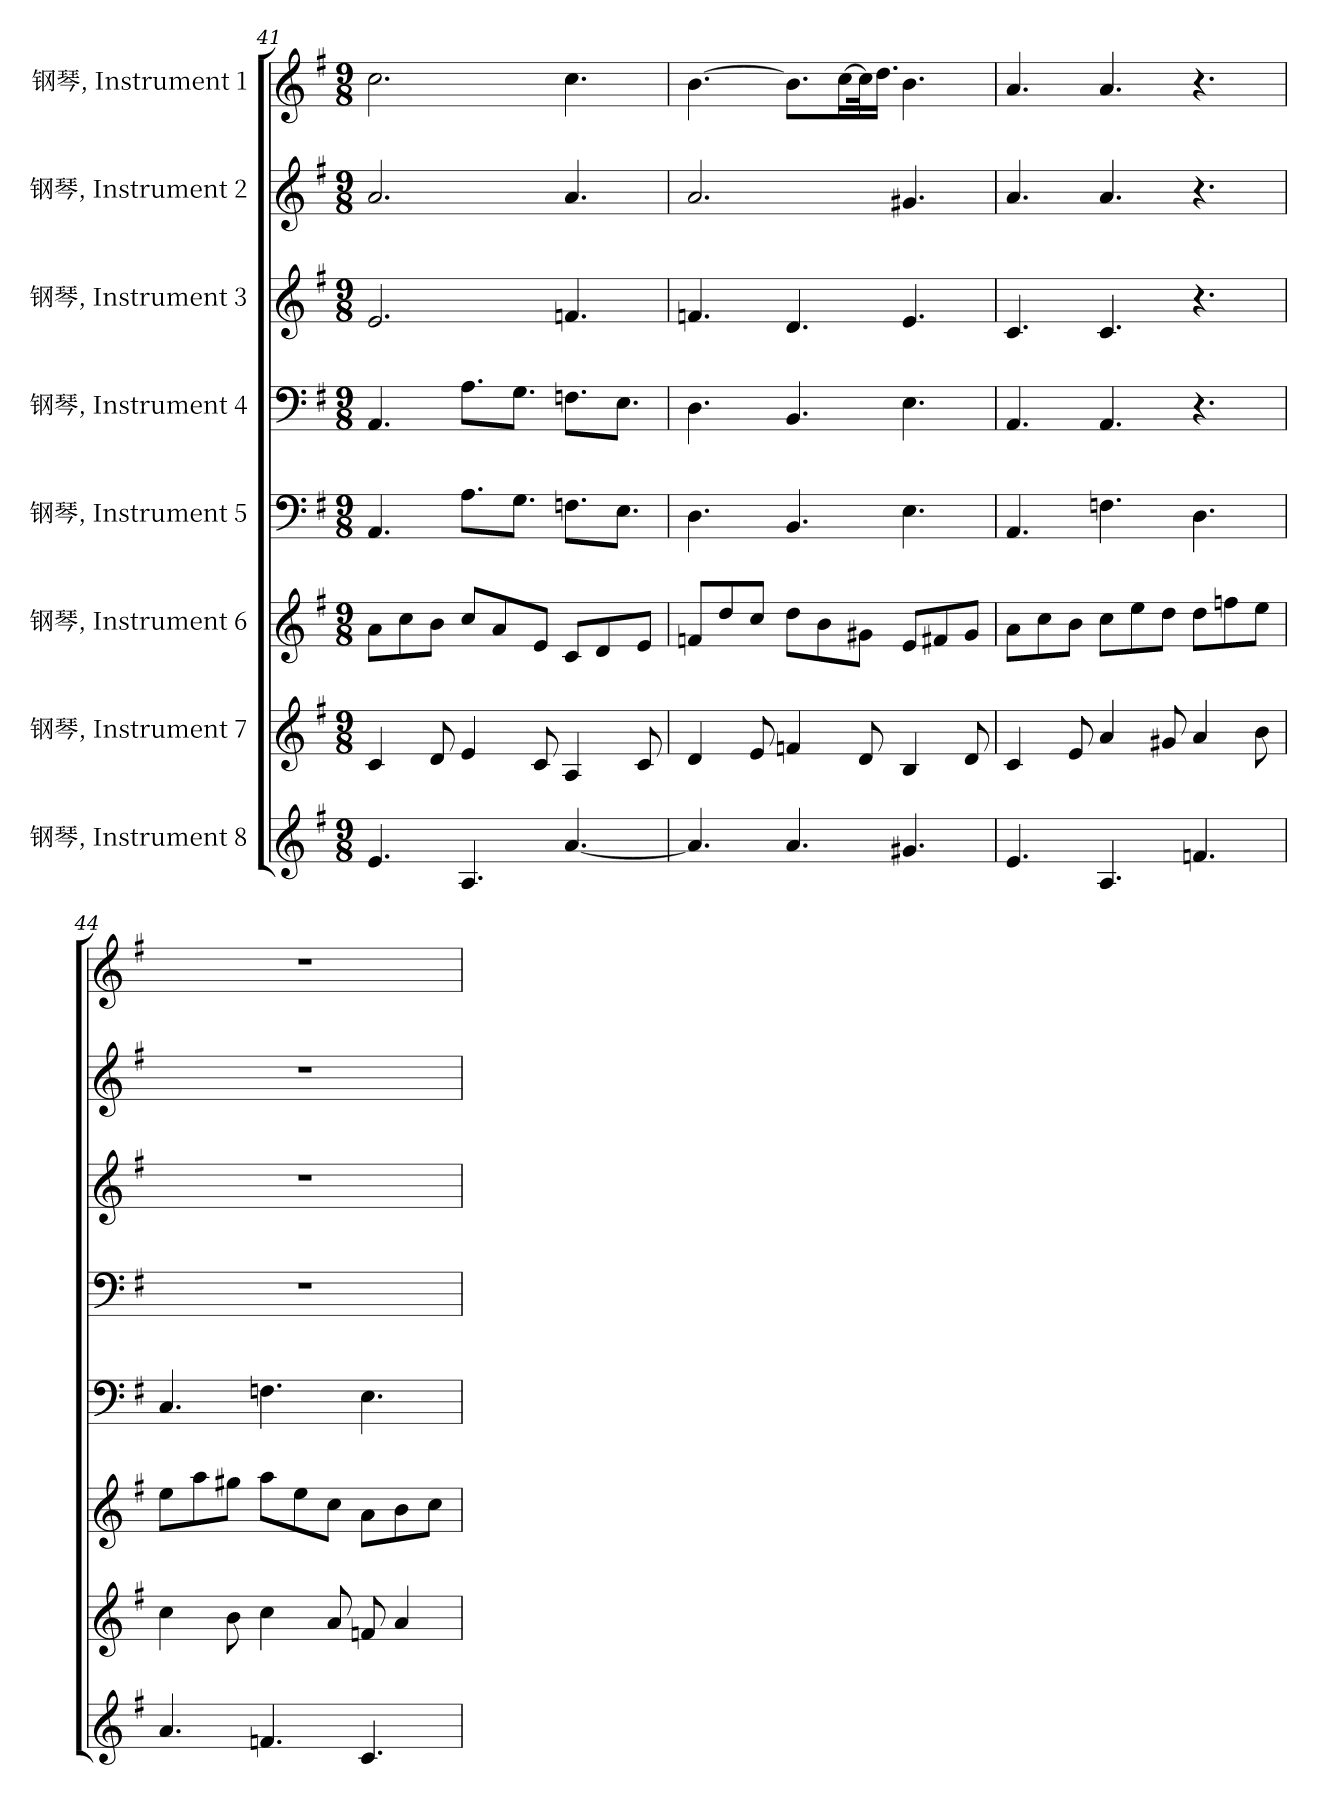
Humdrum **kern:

**kern	**kern	**kern	**kern	**kern	**kern	**kern	**kern
*part8	*part7	*part6	*part5	*part4	*part3	*part2	*part1
*staff8	*staff7	*staff6	*staff5	*staff4	*staff3	*staff2	*staff1
*I"钢琴, Instrument 8	*I"钢琴, Instrument 7	*I"钢琴, Instrument 6	*I"钢琴, Instrument 5	*I"钢琴, Instrument 4	*I"钢琴, Instrument 3	*I"钢琴, Instrument 2	*I"钢琴, Instrument 1
!!LO:PB:g=z
*clefG2	*clefG2	*clefG2	*clefF4	*clefF4	*clefG2	*clefG2	*clefG2
*k[f#]	*k[f#]	*k[f#]	*k[f#]	*k[f#]	*k[f#]	*k[f#]	*k[f#]
*M9/8	*M9/8	*M9/8	*M9/8	*M9/8	*M9/8	*M9/8	*M9/8
=41	=41	=41	=41	=41	=41	=41	=41
4.e/	4c/	8a\L	4.AA/	4.AA/	2.e/	2.a/	2.cc\
.	.	8cc\	.	.	.	.	.
.	8d/	8b\J	.	.	.	.	.
4.A/	4e/	8cc/L	8.A\L	8.A\L	.	.	.
.	.	8a/	.	.	.	.	.
.	.	.	8.G\J	8.G\J	.	.	.
.	8c/	8e/J	.	.	.	.	.
[4.a/	4A/	8c/L	8.Fn\L	8.Fn\L	4.fn/	4.a/	4.cc\
.	.	8d/	.	.	.	.	.
.	.	.	8.E\J	8.E\J	.	.	.
.	8c/	8e/J	.	.	.	.	.
=42	=42	=42	=42	=42	=42	=42	=42
4.a/]	4d/	8fn/L	4.D\	4.D\	4.fn/	2.a/	[4.b\
.	.	8dd/	.	.	.	.	.
.	8e/	8cc/J	.	.	.	.	.
4.a/	4fn/	8dd\L	4.BB/	4.BB/	4.d/	.	8.b\L]
.	.	8b\	.	.	.	.	.
.	.	.	.	.	.	.	[16cc\L
.	8d/	8g#X\J	.	.	.	.	32cc\K]
.	.	.	.	.	.	.	16.dd\JJ
4.g#X/	4B/	8e/L	4.E\	4.E\	4.e/	4.g#X/	4.b\
.	.	8f#X/	.	.	.	.	.
.	8d/	8g#/J	.	.	.	.	.
=43	=43	=43	=43	=43	=43	=43	=43
4.e/	4c/	8a\L	4.AA/	4.AA/	4.c/	4.a/	4.a/
.	.	8cc\	.	.	.	.	.
.	8e/	8b\J	.	.	.	.	.
4.A/	4a/	8cc\L	4.Fn\	4.AA/	4.c/	4.a/	4.a/
.	.	8ee\	.	.	.	.	.
.	8g#X/	8dd\J	.	.	.	.	.
4.fn/	4a/	8dd\L	4.D\	4.r	4.r	4.r	4.r
.	.	8ffn\	.	.	.	.	.
.	8b\	8ee\J	.	.	.	.	.
!!LO:PB:g=z
=44	=44	=44	=44	=44	=44	=44	=44
4.a/	4cc\	8ee\L	4.C/	8%9r	8%9r	8%9r	8%9r
.	.	8aa\	.	.	.	.	.
.	8b\	8gg#X\J	.	.	.	.	.
4.fn/	4cc\	8aa\L	4.Fn\	.	.	.	.
.	.	8ee\	.	.	.	.	.
.	8a/	8cc\J	.	.	.	.	.
4.c/	8fn/	8a\L	4.E\	.	.	.	.
.	4a/	8b\	.	.	.	.	.
.	.	8cc\J	.	.	.	.	.
=	=	=	=	=	=	=	=
*-	*-	*-	*-	*-	*-	*-	*-
